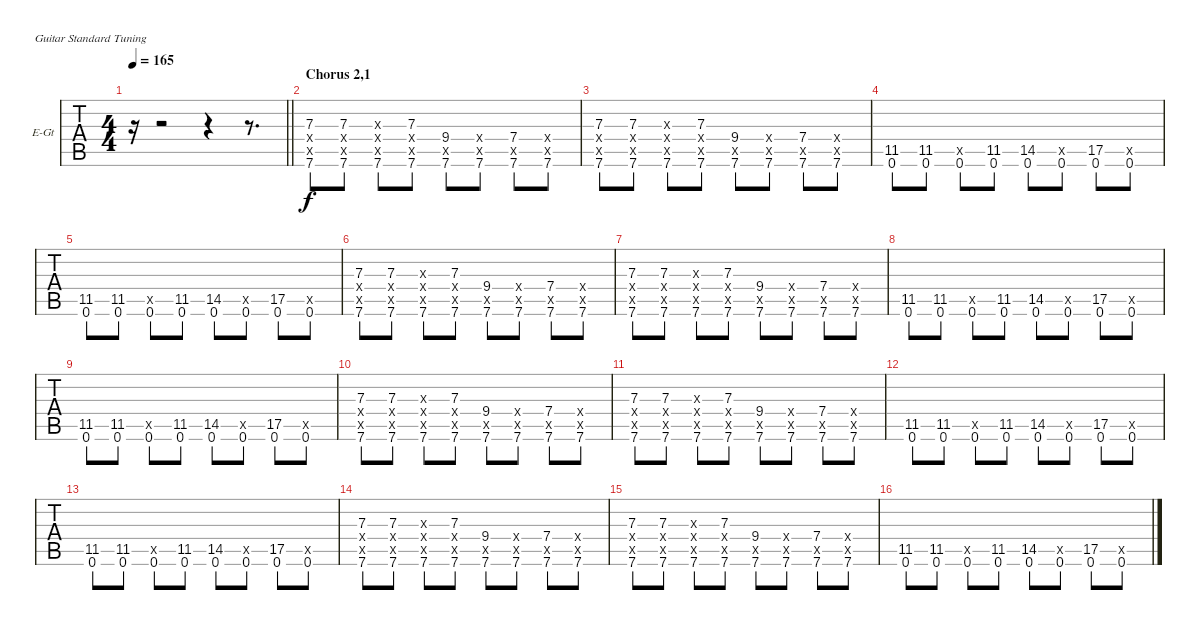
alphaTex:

\bracketExtendMode groupsimilarinstruments
\firstSystemTrackNameOrientation horizontal
\otherSystemsTrackNameOrientation horizontal
\track ("Albert" "E-Gt") {instrument distortionguitar}
\staff {tabs}
\tuning (E4 B3 G3 D3 A2 E2)
\ts (4 4)
\tempo 165
\clef g2
\barLineRight lightlight
\ks c
r.16{dy mf} r.2 r.4 r.8{d} |
\section ("" "Chorus 2,1")
(7.3 0.4{x} 0.5{x} 7.6).8{dy f} (7.3 0.4{x} 0.5{x} 7.6).8 (7.3{x} 0.4{x} 0.5{x} 7.6).8 (7.3 0.4{x} 0.5{x} 7.6).8 (9.4 0.5{x} 7.6).8 (0.4{x} 0.5{x} 7.6).8 (7.4 0.5{x} 7.6).8 (0.4{x} 0.5{x} 7.6).8 |
(7.3 0.4{x} 0.5{x} 7.6).8 (7.3 0.4{x} 0.5{x} 7.6).8 (7.3{x} 0.4{x} 0.5{x} 7.6).8 (7.3 0.4{x} 0.5{x} 7.6).8 (9.4 0.5{x} 7.6).8 (0.4{x} 0.5{x} 7.6).8 (7.4 0.5{x} 7.6).8 (0.4{x} 0.5{x} 7.6).8 |
(11.5 0.6).8 (11.5 0.6).8 (11.5{x} 0.6).8 (11.5 0.6).8 (14.5 0.6).8 (0.5{x} 0.6).8 (17.5 0.6).8 (17.5{x} 0.6).8 |
(11.5 0.6).8 (11.5 0.6).8 (11.5{x} 0.6).8 (11.5 0.6).8 (14.5 0.6).8 (0.5{x} 0.6).8 (17.5 0.6).8 (17.5{x} 0.6).8 |
(7.3 0.4{x} 0.5{x} 7.6).8 (7.3 0.4{x} 0.5{x} 7.6).8 (7.3{x} 0.4{x} 0.5{x} 7.6).8 (7.3 0.4{x} 0.5{x} 7.6).8 (9.4 0.5{x} 7.6).8 (0.4{x} 0.5{x} 7.6).8 (7.4 0.5{x} 7.6).8 (0.4{x} 0.5{x} 7.6).8 |
(7.3 0.4{x} 0.5{x} 7.6).8 (7.3 0.4{x} 0.5{x} 7.6).8 (7.3{x} 0.4{x} 0.5{x} 7.6).8 (7.3 0.4{x} 0.5{x} 7.6).8 (9.4 0.5{x} 7.6).8 (0.4{x} 0.5{x} 7.6).8 (7.4 0.5{x} 7.6).8 (0.4{x} 0.5{x} 7.6).8 |
(11.5 0.6).8 (11.5 0.6).8 (11.5{x} 0.6).8 (11.5 0.6).8 (14.5 0.6).8 (0.5{x} 0.6).8 (17.5 0.6).8 (17.5{x} 0.6).8 |
(11.5 0.6).8 (11.5 0.6).8 (11.5{x} 0.6).8 (11.5 0.6).8 (14.5 0.6).8 (0.5{x} 0.6).8 (17.5 0.6).8 (17.5{x} 0.6).8 |
(7.3 0.4{x} 0.5{x} 7.6).8 (7.3 0.4{x} 0.5{x} 7.6).8 (7.3{x} 0.4{x} 0.5{x} 7.6).8 (7.3 0.4{x} 0.5{x} 7.6).8 (9.4 0.5{x} 7.6).8 (0.4{x} 0.5{x} 7.6).8 (7.4 0.5{x} 7.6).8 (0.4{x} 0.5{x} 7.6).8 |
(7.3 0.4{x} 0.5{x} 7.6).8 (7.3 0.4{x} 0.5{x} 7.6).8 (7.3{x} 0.4{x} 0.5{x} 7.6).8 (7.3 0.4{x} 0.5{x} 7.6).8 (9.4 0.5{x} 7.6).8 (0.4{x} 0.5{x} 7.6).8 (7.4 0.5{x} 7.6).8 (0.4{x} 0.5{x} 7.6).8 |
(11.5 0.6).8 (11.5 0.6).8 (11.5{x} 0.6).8 (11.5 0.6).8 (14.5 0.6).8 (0.5{x} 0.6).8 (17.5 0.6).8 (17.5{x} 0.6).8 |
(11.5 0.6).8 (11.5 0.6).8 (11.5{x} 0.6).8 (11.5 0.6).8 (14.5 0.6).8 (0.5{x} 0.6).8 (17.5 0.6).8 (17.5{x} 0.6).8 |
(7.3 0.4{x} 0.5{x} 7.6).8 (7.3 0.4{x} 0.5{x} 7.6).8 (7.3{x} 0.4{x} 0.5{x} 7.6).8 (7.3 0.4{x} 0.5{x} 7.6).8 (9.4 0.5{x} 7.6).8 (0.4{x} 0.5{x} 7.6).8 (7.4 0.5{x} 7.6).8 (0.4{x} 0.5{x} 7.6).8 |
(7.3 0.4{x} 0.5{x} 7.6).8 (7.3 0.4{x} 0.5{x} 7.6).8 (7.3{x} 0.4{x} 0.5{x} 7.6).8 (7.3 0.4{x} 0.5{x} 7.6).8 (9.4 0.5{x} 7.6).8 (0.4{x} 0.5{x} 7.6).8 (7.4 0.5{x} 7.6).8 (0.4{x} 0.5{x} 7.6).8 |
(11.5 0.6).8 (11.5 0.6).8 (11.5{x} 0.6).8 (11.5 0.6).8 (14.5 0.6).8 (0.5{x} 0.6).8 (17.5 0.6).8 (17.5{x} 0.6).8
